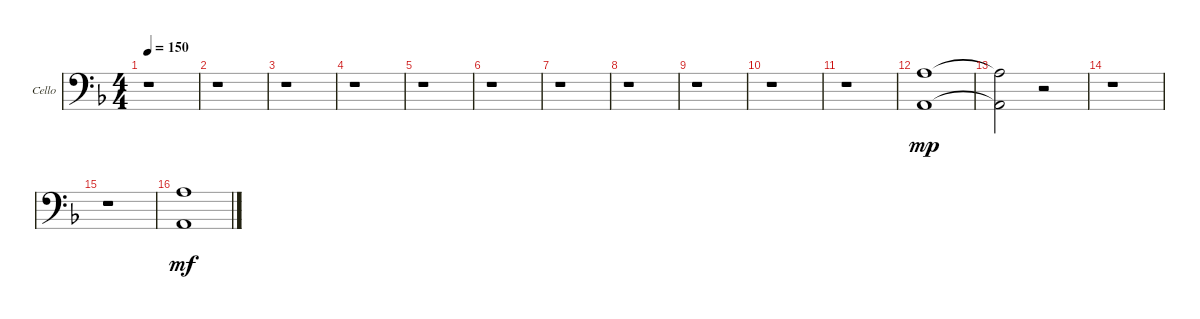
\defaultSystemsLayout 4
\bracketExtendMode groupsimilarinstruments
\firstSystemTrackNameOrientation horizontal
\otherSystemsTrackNameOrientation horizontal
\track ("Violoncello" "Cello") {instrument cello}
\staff {score}
\tuning (A3 D3 G2 C2)
\ts (4 4)
\tempo 150
\clef f4
\ks dminor
r.1{dy mp instrument cello} |
r.1 |
r.1 |
r.1 |
r.1 |
r.1 |
r.1 |
r.1 |
r.1 |
r.1 |
r.1 |
(9.4 7.2).1 |
(9.4{t} 7.2{t}).2 r.2 |
r.1 |
r.1 |
(9.4 7.2).1{dy mf}
